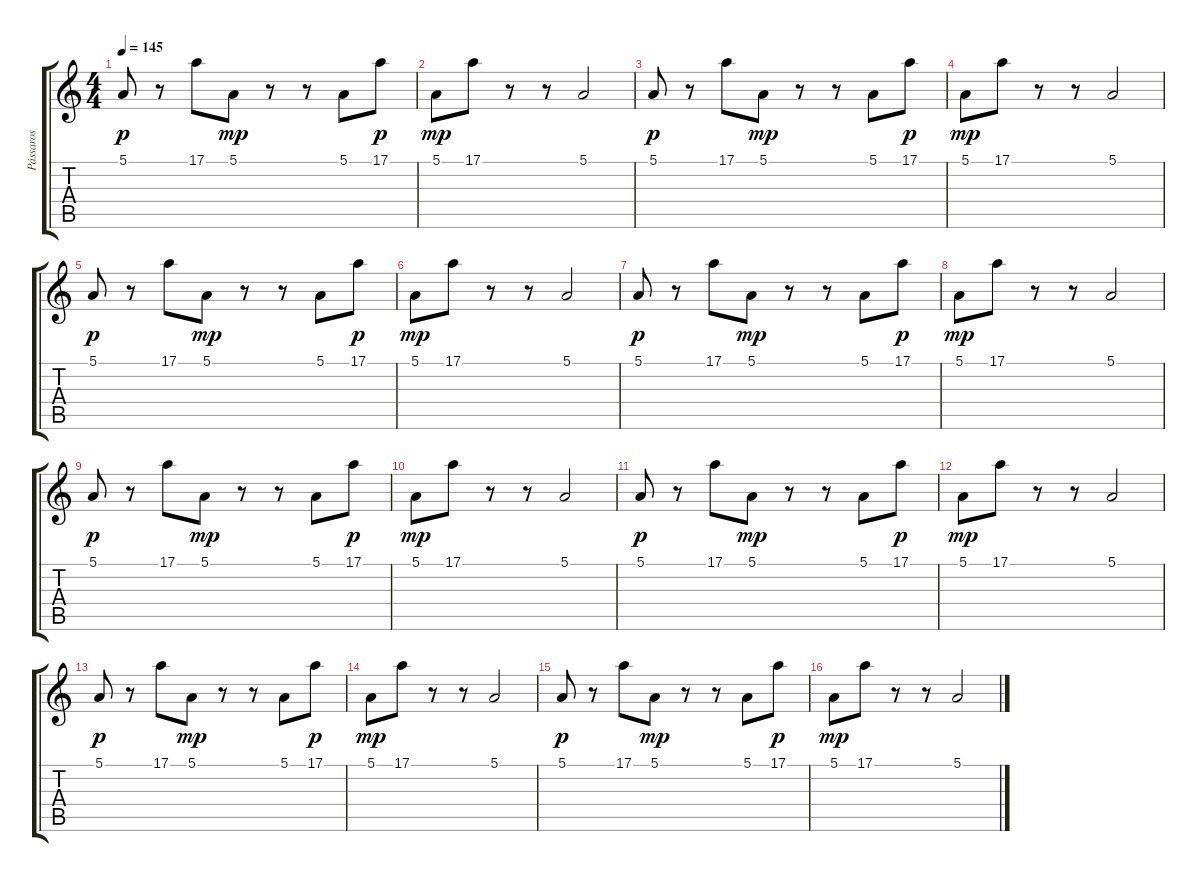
\track ("Pássaros" "Pássaros") {instrument birdtweet}
\staff {score tabs}
\tuning (E4 B3 G3 D3 A2 E2) {hide}
\ts (4 4)
\tempo 145
\clef g2
\ks c
5.1.8{dy p} r.8 17.1.8 5.1.8{dy mp} r.8 r.8 5.1.8 17.1.8{dy p} |
5.1.8{dy mp} 17.1.8 r.8 r.8 5.1.2 |
5.1.8{dy p} r.8 17.1.8 5.1.8{dy mp} r.8 r.8 5.1.8 17.1.8{dy p} |
5.1.8{dy mp} 17.1.8 r.8 r.8 5.1.2 |
5.1.8{dy p} r.8 17.1.8 5.1.8{dy mp} r.8 r.8 5.1.8 17.1.8{dy p} |
5.1.8{dy mp} 17.1.8 r.8 r.8 5.1.2 |
5.1.8{dy p} r.8 17.1.8 5.1.8{dy mp} r.8 r.8 5.1.8 17.1.8{dy p} |
5.1.8{dy mp} 17.1.8 r.8 r.8 5.1.2 |
5.1.8{dy p} r.8 17.1.8 5.1.8{dy mp} r.8 r.8 5.1.8 17.1.8{dy p} |
5.1.8{dy mp} 17.1.8 r.8 r.8 5.1.2 |
5.1.8{dy p} r.8 17.1.8 5.1.8{dy mp} r.8 r.8 5.1.8 17.1.8{dy p} |
5.1.8{dy mp} 17.1.8 r.8 r.8 5.1.2 |
5.1.8{dy p} r.8 17.1.8 5.1.8{dy mp} r.8 r.8 5.1.8 17.1.8{dy p} |
5.1.8{dy mp} 17.1.8 r.8 r.8 5.1.2 |
5.1.8{dy p} r.8 17.1.8 5.1.8{dy mp} r.8 r.8 5.1.8 17.1.8{dy p} |
5.1.8{dy mp} 17.1.8 r.8 r.8 5.1.2
